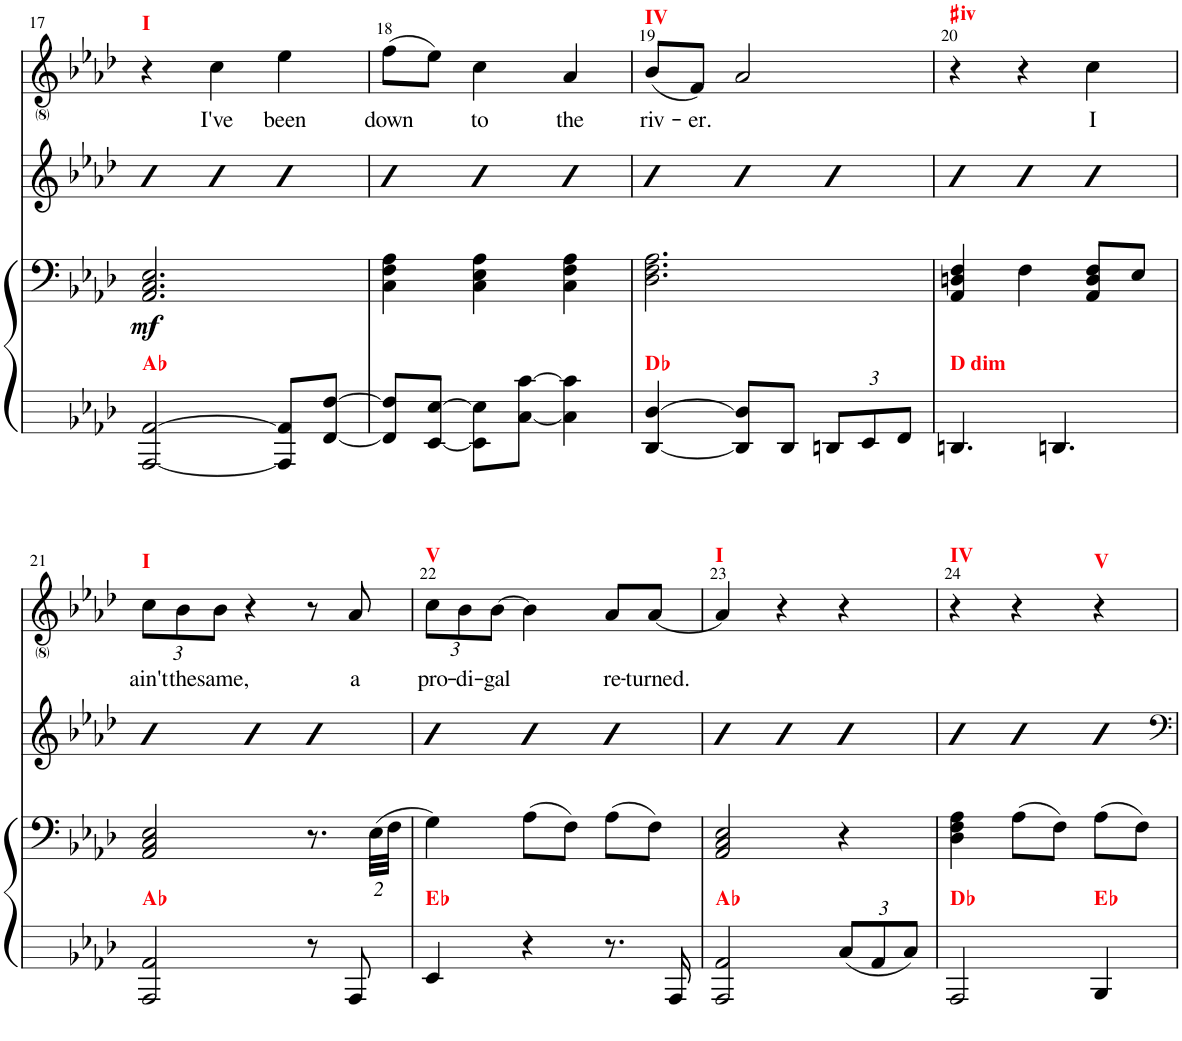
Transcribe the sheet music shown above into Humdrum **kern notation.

**kern	**kern	**dynam	**kern	**kern	**text
*part3	*part3	*part3	*part2	*part1	*part1
*staff4	*staff3	*staff3/4	*staff2	*staff1	*staff1
*I"Piano	*	*	*I"Voice	*I"Voice	*
*I'Pno	*	*	*	*	*
!!LO:PB:g=z
*clefG2	*clefF4	*	*clefG2	*clefG2	*
*k[b-e-a-d-]	*k[b-e-a-d-]	*	*k[b-e-a-d-]	*k[b-e-a-d-]	*
*M3/4	*M3/4	*	*M3/4	*M3/4	*
=17	=17	=17	=17	=17	=17
!	!	!	!	!LO:TX:a:B:color=#FC0006:t=I	!
!LO:TX:a:B:color=#FC0006:t=A♭	!	!	!	!	!
!	!	!LO:DY:b	!	!	!
[2AAA-/ [2AA-/	2.AA-/ 2.C/ 2.E-/	mf	4b-	4r	.
!	!	!	!	!	!LO:LY:b
.	.	.	4b-	4cc\	I've
!	!	!	!	!	!LO:LY:b
8AAA-/] 8AA-/]L	.	.	4b-	4ee-\	been
[8FF/ [8F/J	.	.	.	.	.
=18	=18	=18	=18	=18	=18
!	!	!	!	!	!LO:LY:b
8FF/] 8F/]L	4C\ 4F\ 4A-\	.	4b-	(8ff\L	down
[8EE-/ [8E-/J	.	.	.	8ee-\J)	.
!	!	!	!	!	!LO:LY:b
8EE-\] 8E-\]L	4C\ 4E-\ 4A-\	.	4b-	4cc\	to
[8C\ [8c\J	.	.	.	.	.
!	!	!	!	!	!LO:LY:b
4C\] 4c\]	4C\ 4F\ 4A-\	.	4b-	4a-/	the
=19	=19	=19	=19	=19	=19
!	!	!	!	!LO:TX:a:B:color=#FC0006:t=IV	!
!LO:TX:a:B:color=#FC0006:t=D♭	!	!	!	!	!
!	!	!	!	!	!LO:LY:b
[4DD-/ [4D-/	2.D-\ 2.F\ 2.A-\	.	4b-	(8b-/L	riv-
!	!	!	!	!	!LO:LY:b
.	.	.	.	8f/J)	-er.
8DD-/] 8D-/]L	.	.	4b-	2a-/	.
8DD-/J	.	.	.	.	.
*Xbrackettup	*	*	*	*	*
12DDn/L	.	.	4b-	.	.
12EE-/	.	.	.	.	.
12FF/J	.	.	.	.	.
=20	=20	=20	=20	=20	=20
!	!	!	!	!LO:TX:a:B:color=#FC0006:t=♯iv	!
!LO:TX:a:B:color=#FC0006:t=D dim	!	!	!	!	!
4.DDn/	4AA-/ 4Dn/ 4F/	.	4b-	4r	.
.	4F\	.	4b-	4r	.
4.DDn/	.	.	.	.	.
!	!	!	!	!	!LO:LY:b
.	8AA-/ 8D/ 8F/L	.	4b-	4cc\	I
.	8E-/J	.	.	.	.
!!LO:LB:g=z
=21	=21	=21	=21	=21	=21
*	*	*	*	*Xbrackettup	*
!	!	!	!	!LO:TX:a:B:color=#FC0006:t=I	!
!LO:TX:a:B:color=#FC0006:t=A♭	!	!	!	!	!
!	!	!	!	!	!LO:LY:b
2AAA-/ 2AA-/	2AA-/ 2C/ 2E-/	.	4b-	12cc\L	ain't
!	!	!	!	!	!LO:LY:b
.	.	.	.	12b-\	the
!	!	!	!	!	!LO:LY:b
.	.	.	.	12b-\J	same,
.	.	.	4b-	4r	.
8r	8.r	.	4b-	8r	.
!	!	!	!	!	!LO:LY:b
8AAA-/	.	.	.	8a-/	a
.	(32E-\LLL	.	.	.	.
.	32F\JJJ	.	.	.	.
=22	=22	=22	=22	=22	=22
!	!	!	!	!LO:TX:a:B:color=#FC0006:t=V	!
!LO:TX:a:B:color=#FC0006:t=E♭	!	!	!	!	!
!	!	!	!	!	!LO:LY:b
4EE-/	4G\)	.	4b-	12cc\L	pro-
!	!	!	!	!	!LO:LY:b
.	.	.	.	12b-\	-di-
!	!	!	!	!	!LO:LY:b
.	.	.	.	[12b-\J	-gal
4r	(8A-\L	.	4b-	4b-\]	.
.	8F\J)	.	.	.	.
!	!	!	!	!	!LO:LY:b
8.r	(8A-\L	.	4b-	8a-/L	re-
!	!	!	!	!	!LO:LY:b
.	8F\J)	.	.	[8a-/J	-turned.
16AAA-/	.	.	.	.	.
=23	=23	=23	=23	=23	=23
!	!	!	!	!LO:TX:a:B:color=#FC0006:t=I	!
!LO:TX:a:B:color=#FC0006:t=A♭	!	!	!	!	!
2AAA-/ 2AA-/	2AA-/ 2C/ 2E-/	.	4b-	4a-/]	.
.	.	.	4b-	4r	.
12C/L	4r	.	4b-	4r	.
12AA-/	.	.	.	.	.
12C/J	.	.	.	.	.
=24	=24	=24	=24	=24	=24
!	!	!	!	!LO:TX:a:B:color=#FC0006:t=IV	!
!LO:TX:a:B:color=#FC0006:t=D♭	!	!	!	!	!
2AAA-/	4D-\ 4F\ 4A-\	.	4b-	4r	.
.	(8A-\L	.	4b-	4r	.
.	8F\J)	.	.	.	.
!	!	!	!	!LO:TX:a:B:color=#FC0006:t=V	!
!LO:TX:a:B:color=#FC0006:t=E♭	!	!	!	!	!
4BBB-/	(8A-\L	.	4b-	4r	.
.	8F\J)	.	.	.	.
=	=	=	=	=	=
*-	*-	*-	*-	*-	*-
